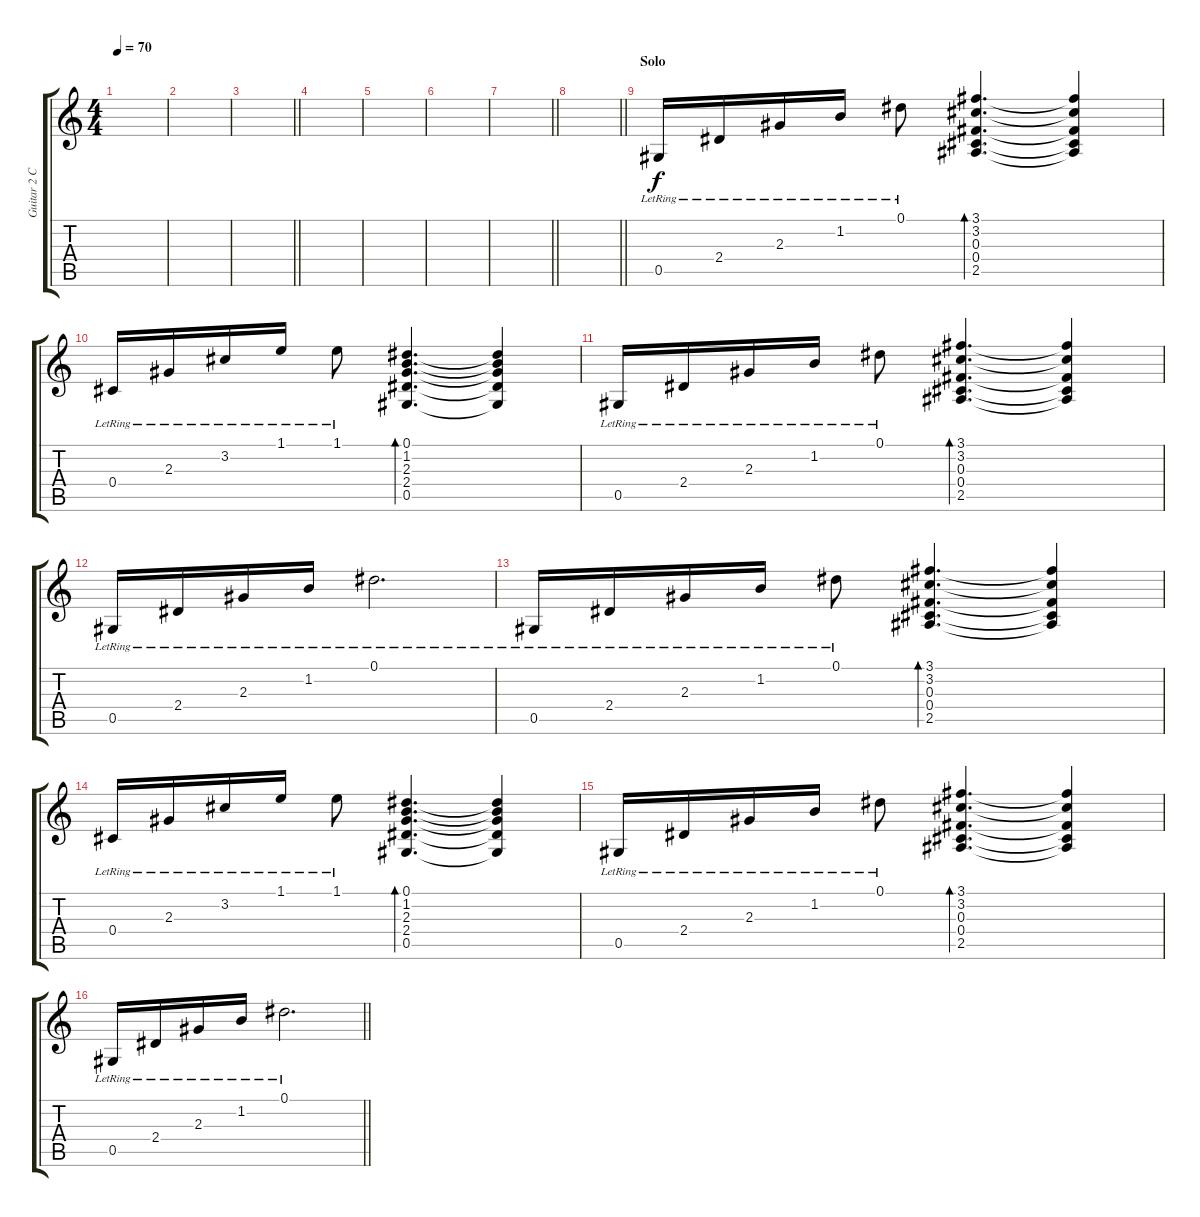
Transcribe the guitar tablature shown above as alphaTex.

\track ("Guitar 2 Clean" "Guitar 2 C") {instrument electricguitarclean}
\staff {score tabs}
\tuning (Eb4 Bb3 Gb3 Db3 Ab2 Eb2) {hide}
\ts (4 4)
\tempo 70
\clef g2
\ks c
|
|
\barLineRight lightlight
|
|
|
|
\barLineRight lightlight
|
\barLineRight lightlight
|
\section ("" "Solo")
0.5{lr}.16 2.4{lr}.16 2.3{lr}.16 1.2{lr}.16 0.1{lr}.8 (3.1 3.2 0.3 0.4 2.5).4{d bd 120} (3.1{t} 3.2{t} 0.3{t} 0.4{t} 2.5{t}).4 |
0.4{lr}.16 2.3{lr}.16 3.2{lr}.16 1.1{lr}.16 1.1{lr}.8 (0.1 1.2 2.3 2.4 0.5).4{d bd 120} (0.1{t} 1.2{t} 2.3{t} 2.4{t} 0.5{t}).4 |
0.5{lr}.16 2.4{lr}.16 2.3{lr}.16 1.2{lr}.16 0.1{lr}.8 (3.1 3.2 0.3 0.4 2.5).4{d bd 120} (3.1{t} 3.2{t} 0.3{t} 0.4{t} 2.5{t}).4 |
0.5{lr}.16 2.4{lr}.16 2.3{lr}.16 1.2{lr}.16 0.1{lr}.2{d} |
0.5{lr}.16 2.4{lr}.16 2.3{lr}.16 1.2{lr}.16 0.1{lr}.8 (3.1 3.2 0.3 0.4 2.5).4{d bd 120} (3.1{t} 3.2{t} 0.3{t} 0.4{t} 2.5{t}).4 |
0.4{lr}.16 2.3{lr}.16 3.2{lr}.16 1.1{lr}.16 1.1{lr}.8 (0.1 1.2 2.3 2.4 0.5).4{d bd 120} (0.1{t} 1.2{t} 2.3{t} 2.4{t} 0.5{t}).4 |
0.5{lr}.16 2.4{lr}.16 2.3{lr}.16 1.2{lr}.16 0.1{lr}.8 (3.1 3.2 0.3 0.4 2.5).4{d bd 120} (3.1{t} 3.2{t} 0.3{t} 0.4{t} 2.5{t}).4 |
\barLineRight lightlight
0.5{lr}.16 2.4{lr}.16 2.3{lr}.16 1.2{lr}.16 0.1{lr}.2{d}
